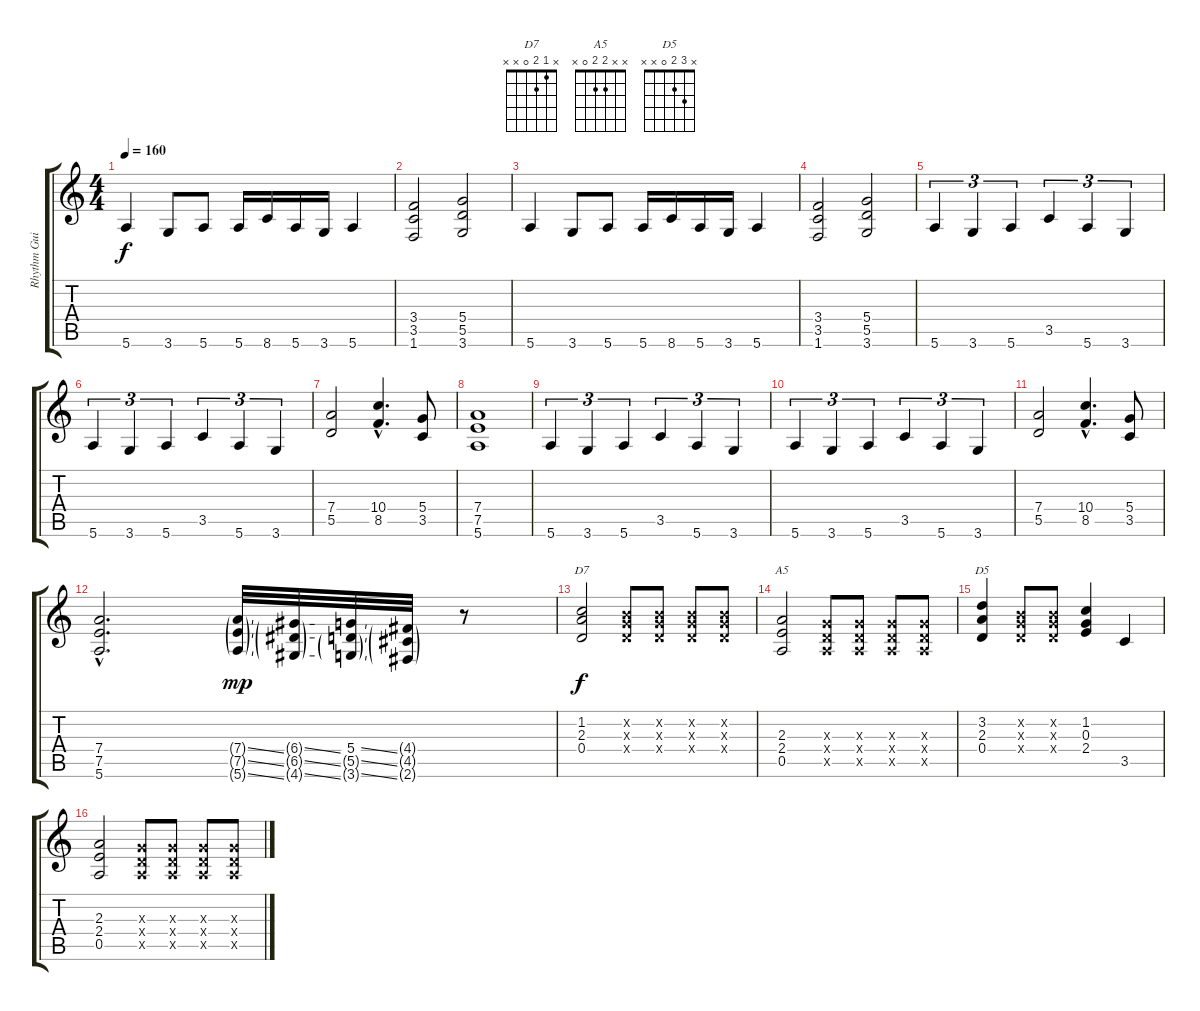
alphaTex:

\track ("Rhythm Guitar" "Rhythm Gui") {instrument distortionguitar}
\staff {score tabs}
\tuning (E4 B3 G3 D3 A2 E2) {hide}
\chord ("D7" x 1 2 0 x x)
\chord ("A5" x x 2 2 0 x)
\chord ("D5" x 3 2 0 x x)
\ts (4 4)
\tempo 160
\clef g2
\ks c
5.6.4{dy f instrument distortionguitar} 3.6.8 5.6.8 5.6.16 8.6.16 5.6.16 3.6.16 5.6.4 |
(3.4 3.5 1.6).2 (5.4 5.5 3.6).2 |
5.6.4 3.6.8 5.6.8 5.6.16 8.6.16 5.6.16 3.6.16 5.6.4 |
(3.4 3.5 1.6).2 (5.4 5.5 3.6).2 |
5.6.4{tu (3 2)} 3.6.4{tu (3 2)} 5.6.4{tu (3 2)} 3.5.4{tu (3 2)} 5.6.4{tu (3 2)} 3.6.4{tu (3 2)} |
5.6.4{tu (3 2)} 3.6.4{tu (3 2)} 5.6.4{tu (3 2)} 3.5.4{tu (3 2)} 5.6.4{tu (3 2)} 3.6.4{tu (3 2)} |
(7.4 5.5).2 (10.4{hac} 8.5{hac}).4{d} (5.4 3.5).8 |
(7.4 7.5 5.6).1 |
5.6.4{tu (3 2)} 3.6.4{tu (3 2)} 5.6.4{tu (3 2)} 3.5.4{tu (3 2)} 5.6.4{tu (3 2)} 3.6.4{tu (3 2)} |
5.6.4{tu (3 2)} 3.6.4{tu (3 2)} 5.6.4{tu (3 2)} 3.5.4{tu (3 2)} 5.6.4{tu (3 2)} 3.6.4{tu (3 2)} |
(7.4 5.5).2 (10.4{hac} 8.5{hac}).4{d} (5.4 3.5).8 |
(7.4{hac} 7.5{hac} 5.6{hac}).2{d} (7.4{ss g} 7.5{ss g} 5.6{ss g}).32{dy mp} (6.4{ss g} 6.5{ss g} 4.6{ss g}).32 (5.4{ss} 5.5{ss g} 3.6{ss g}).32 (4.4{g} 4.5{g} 2.6{g}).32 r.8 |
(1.2 2.3 0.4).2{ch "D7" dy f} (0.2{x} 0.3{x} 0.4{x}).8 (0.2{x} 0.3{x} 0.4{x}).8 (0.2{x} 0.3{x} 0.4{x}).8 (0.2{x} 0.3{x} 0.4{x}).8 |
(2.3 2.4 0.5).2{ch "A5"} (0.3{x} 0.4{x} 0.5{x}).8 (0.3{x} 0.4{x} 0.5{x}).8 (0.3{x} 0.4{x} 0.5{x}).8 (0.3{x} 0.4{x} 0.5{x}).8 |
(3.2 2.3 0.4).4{ch "D5"} (0.2{x} 0.3{x} 0.4{x}).8 (0.2{x} 0.3{x} 0.4{x}).8 (1.2 0.3 2.4).4 3.5.4 |
(2.3 2.4 0.5).2 (0.3{x} 0.4{x} 0.5{x}).8 (0.3{x} 0.4{x} 0.5{x}).8 (0.3{x} 0.4{x} 0.5{x}).8 (0.3{x} 0.4{x} 0.5{x}).8
